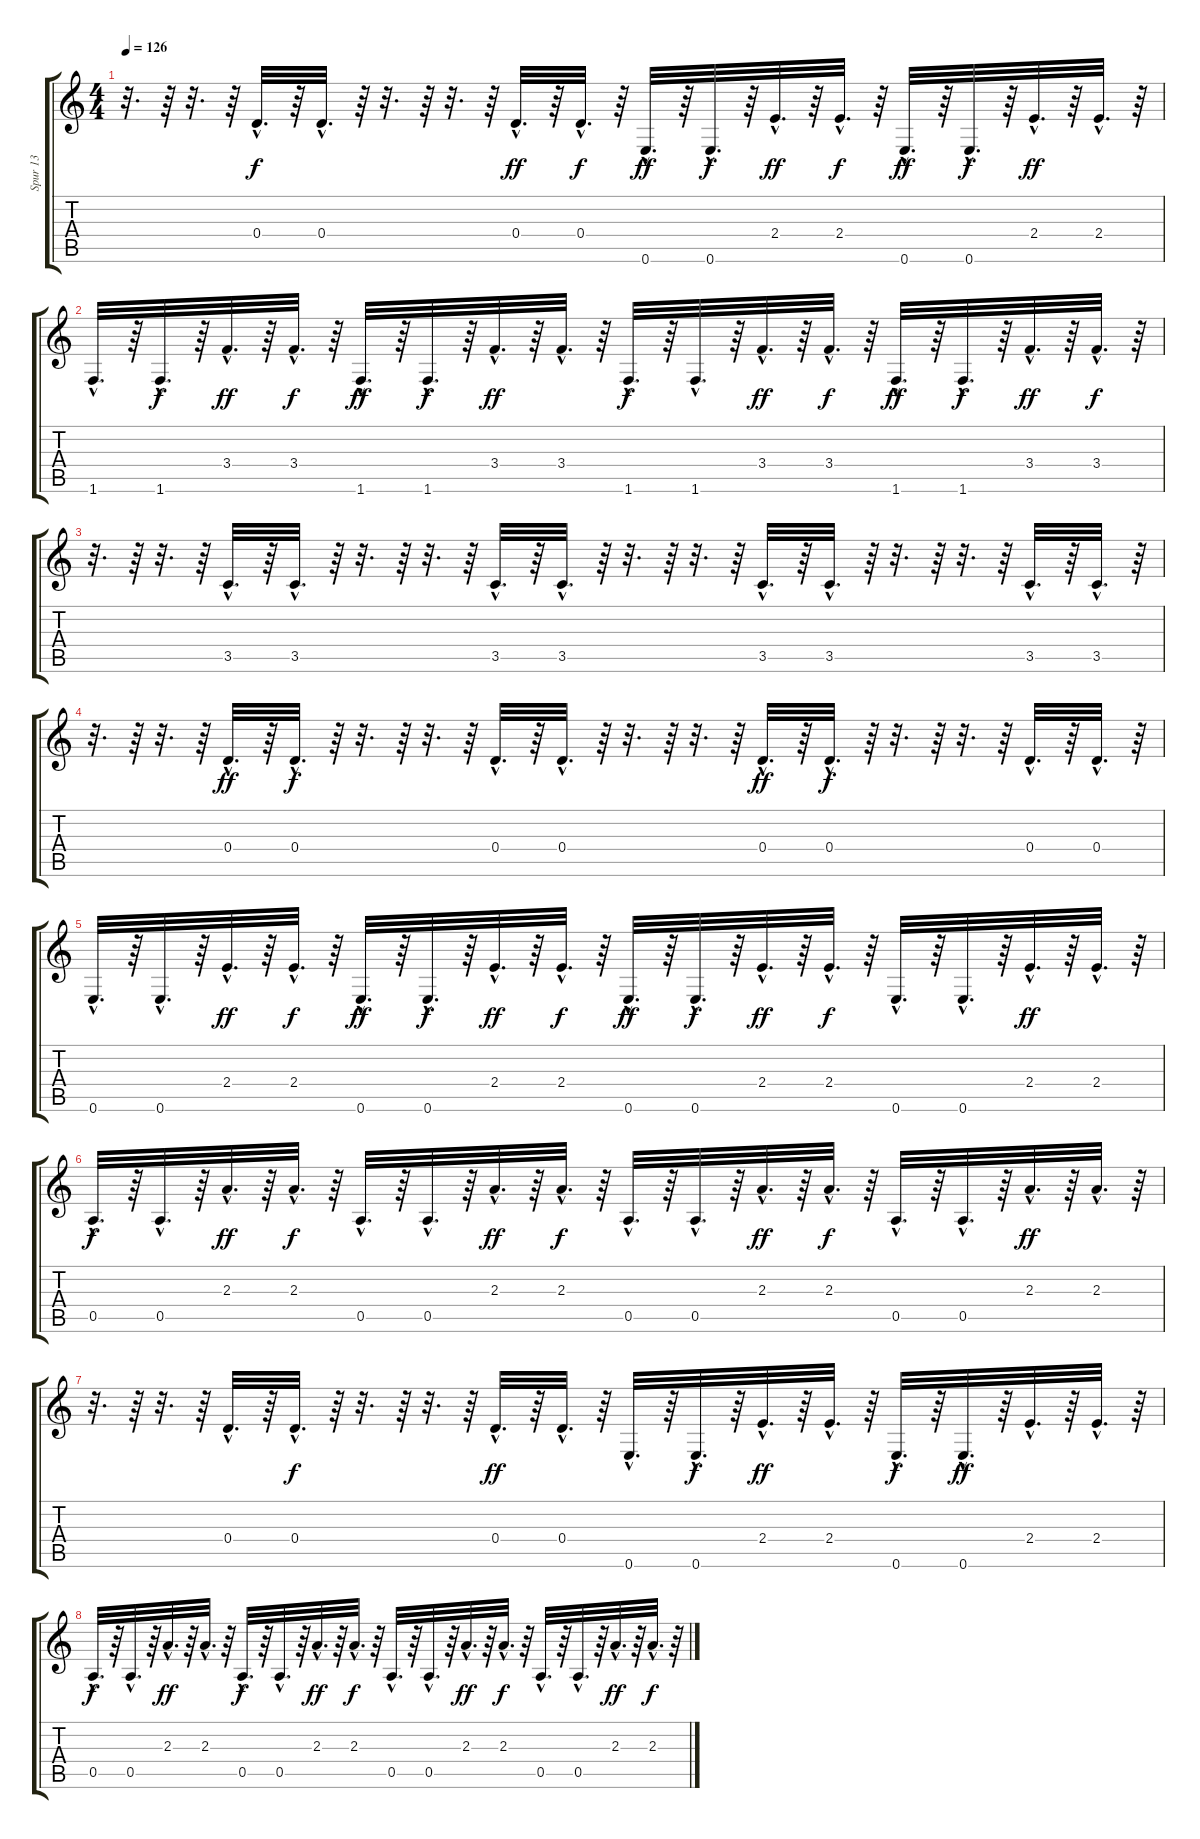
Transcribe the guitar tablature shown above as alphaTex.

\track ("Spur 13" "Spur 13") {instrument synthbass1}
\staff {score tabs}
\tuning (E4 B3 G3 D3 A2 E2) {hide}
\ts (4 4)
\tempo 126
\clef g2
\ks c
r.32{d dy f} r.64 r.32{d} r.64 0.4{hac}.32{d} r.64 0.4{hac}.32{d} r.64 r.32{d} r.64 r.32{d} r.64 0.4{hac}.32{d dy ff} r.64 0.4{hac}.32{d dy f} r.64 0.6{hac}.32{d dy ff} r.64 0.6{hac}.32{d dy f} r.64 2.4{hac}.32{d dy ff} r.64 2.4{hac}.32{d dy f} r.64 0.6{hac}.32{d dy ff} r.64 0.6{hac}.32{d dy f} r.64 2.4{hac}.32{d dy ff} r.64 2.4{hac}.32{d} r.64 |
1.6{hac}.32{d} r.64 1.6{hac}.32{d dy f} r.64 3.4{hac}.32{d dy ff} r.64 3.4{hac}.32{d dy f} r.64 1.6{hac}.32{d dy ff} r.64 1.6{hac}.32{d dy f} r.64 3.4{hac}.32{d dy ff} r.64 3.4{hac}.32{d} r.64 1.6{hac}.32{d dy f} r.64 1.6{hac}.32{d} r.64 3.4{hac}.32{d dy ff} r.64 3.4{hac}.32{d dy f} r.64 1.6{hac}.32{d dy ff} r.64 1.6{hac}.32{d dy f} r.64 3.4{hac}.32{d dy ff} r.64 3.4{hac}.32{d dy f} r.64 |
r.32{d} r.64 r.32{d} r.64 3.5{hac}.32{d} r.64 3.5{hac}.32{d} r.64 r.32{d} r.64 r.32{d} r.64 3.5{hac}.32{d} r.64 3.5{hac}.32{d} r.64 r.32{d} r.64 r.32{d} r.64 3.5{hac}.32{d} r.64 3.5{hac}.32{d} r.64 r.32{d} r.64 r.32{d} r.64 3.5{hac}.32{d} r.64 3.5{hac}.32{d} r.64 |
r.32{d} r.64 r.32{d} r.64 0.4{hac}.32{d dy ff} r.64 0.4{hac}.32{d dy f} r.64 r.32{d} r.64 r.32{d} r.64 0.4{hac}.32{d} r.64 0.4{hac}.32{d} r.64 r.32{d} r.64 r.32{d} r.64 0.4{hac}.32{d dy ff} r.64 0.4{hac}.32{d dy f} r.64 r.32{d} r.64 r.32{d} r.64 0.4{hac}.32{d} r.64 0.4{hac}.32{d} r.64 |
0.6{hac}.32{d} r.64 0.6{hac}.32{d} r.64 2.4{hac}.32{d dy ff} r.64 2.4{hac}.32{d dy f} r.64 0.6{hac}.32{d dy ff} r.64 0.6{hac}.32{d dy f} r.64 2.4{hac}.32{d dy ff} r.64 2.4{hac}.32{d dy f} r.64 0.6{hac}.32{d dy ff} r.64 0.6{hac}.32{d dy f} r.64 2.4{hac}.32{d dy ff} r.64 2.4{hac}.32{d dy f} r.64 0.6{hac}.32{d} r.64 0.6{hac}.32{d} r.64 2.4{hac}.32{d dy ff} r.64 2.4{hac}.32{d} r.64 |
0.5{hac}.32{d dy f instrument synthbass1} r.64 0.5{hac}.32{d} r.64 2.3{hac}.32{d dy ff} r.64 2.3{hac}.32{d dy f} r.64 0.5{hac}.32{d} r.64 0.5{hac}.32{d} r.64 2.3{hac}.32{d dy ff} r.64 2.3{hac}.32{d dy f} r.64 0.5{hac}.32{d} r.64 0.5{hac}.32{d} r.64 2.3{hac}.32{d dy ff} r.64 2.3{hac}.32{d dy f} r.64 0.5{hac}.32{d} r.64 0.5{hac}.32{d} r.64 2.3{hac}.32{d dy ff} r.64 2.3{hac}.32{d} r.64 |
r.32{d} r.64 r.32{d} r.64 0.4{hac}.32{d} r.64 0.4{hac}.32{d dy f} r.64 r.32{d} r.64 r.32{d} r.64 0.4{hac}.32{d dy ff} r.64 0.4{hac}.32{d} r.64 0.6{hac}.32{d} r.64 0.6{hac}.32{d dy f} r.64 2.4{hac}.32{d dy ff} r.64 2.4{hac}.32{d} r.64 0.6{hac}.32{d dy f} r.64 0.6{hac}.32{d dy ff} r.64 2.4{hac}.32{d} r.64 2.4{hac}.32{d} r.64 |
0.5{hac}.32{d dy f} r.64 0.5{hac}.32{d} r.64 2.3{hac}.32{d dy ff} r.64 2.3{hac}.32{d} r.64 0.5{hac}.32{d dy f} r.64 0.5{hac}.32{d} r.64 2.3{hac}.32{d dy ff} r.64 2.3{hac}.32{d dy f} r.64 0.5{hac}.32{d} r.64 0.5{hac}.32{d} r.64 2.3{hac}.32{d dy ff} r.64 2.3{hac}.32{d dy f} r.64 0.5{hac}.32{d} r.64 0.5{hac}.32{d} r.64 2.3{hac}.32{d dy ff} r.64 2.3{hac}.32{d dy f} r.64
